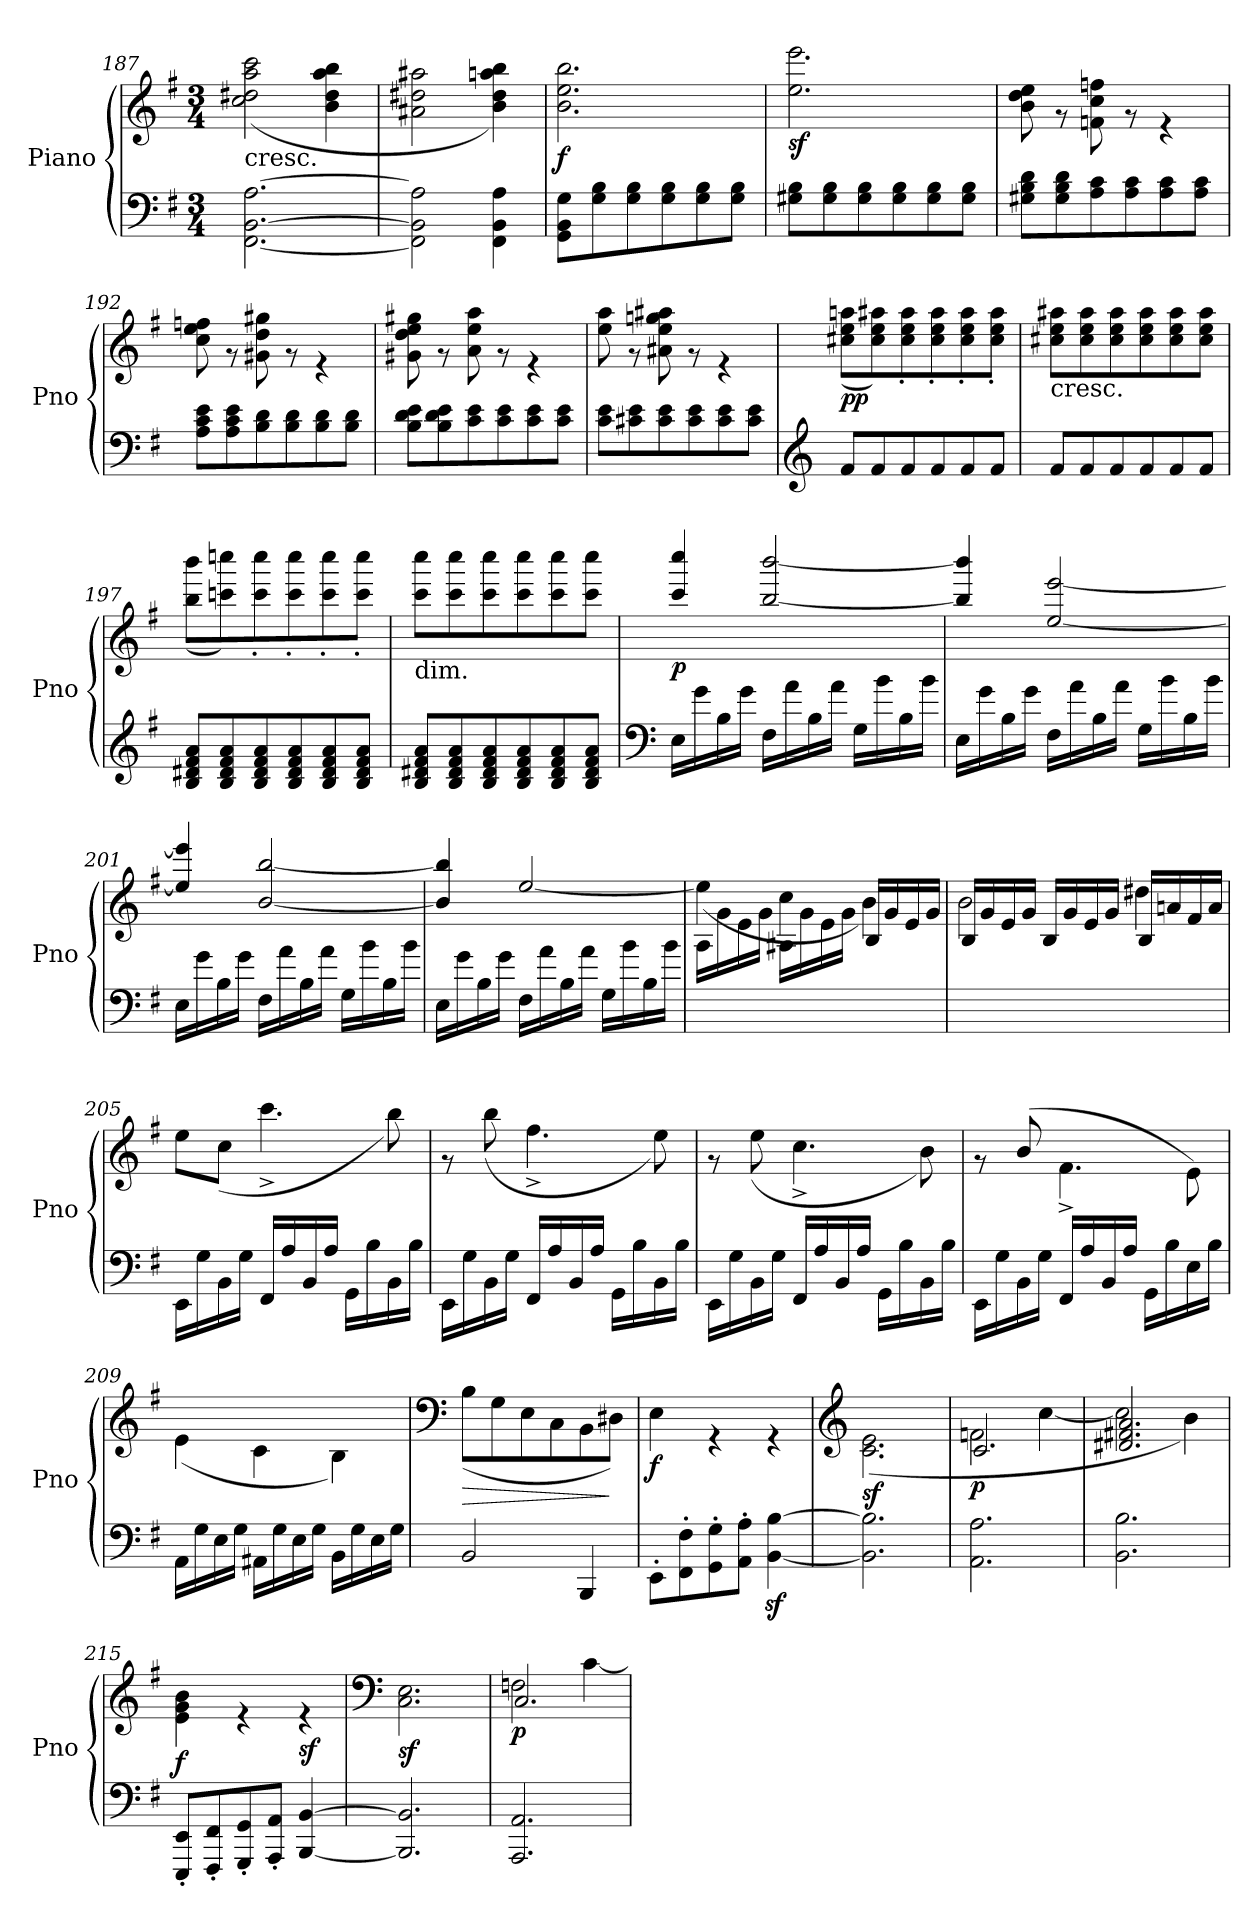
**kern	**kern	**dynam
*part1	*part1	*part1
*staff2	*staff1	*staff1/2
*I"Piano	*	*
*I'Pno	*	*
*clefF4	*clefG2	*
*k[f#]	*k[f#]	*
*M3/4	*M3/4	*
=187	=187	=187
*	*^	*
!	!LO:TX:b:t=cresc.	!	!
[2.FF#\ [2.BB\ [2.A\	2.ryy	(<2cc\ 2dd#X\ 2aa\ 2ccc\	.
.	.	4b\ 4dd#\ 4aa\ 4bb\	.
!!LO:LB:g=z	!!
=188	=188	=188	=188
2FF#\] 2BB\] 2A\]	2.ryy	2a#X\ 2dd#X\ 2aa#X\	.
4FF#\ 4BB\ 4A\	.	4b\ 4dd#\ 4aan\ 4bb\)	.
=189	=189	=189	=189
!	!	!	!LO:DY:b
8GG\ 8BB\ 8G\L	2.ryy	2.b\ 2.ee\ 2.bb\	f
8G\ 8B\	.	.	.
8G\ 8B\	.	.	.
8G\ 8B\	.	.	.
8G\ 8B\	.	.	.
8G\ 8B\J	.	.	.
=190	=190	=190	=190
!	!	!	!LO:DY:b
8G#X\ 8B\L	2.ryy	2.ee\ 2.eee\	sf
8G#\ 8B\	.	.	.
8G#\ 8B\	.	.	.
8G#\ 8B\	.	.	.
8G#\ 8B\	.	.	.
8G#\ 8B\J	.	.	.
=191	=191	=191	=191
8G#X\ 8B\ 8d\L	2.ryy	8b\ 8dd\ 8ee\	.
8G#\ 8B\ 8d\	.	8r	.
8A\ 8c\	.	8fn\ 8cc\ 8ffn\	.
8A\ 8c\	.	8r	.
8A\ 8c\	.	4r	.
8A\ 8c\J	.	.	.
=192	=192	=192	=192
8A\ 8c\ 8e\L	2.ryy	8cc\ 8ee\ 8ffn\	.
8A\ 8c\ 8e\	.	8r	.
8B\ 8d\	.	8g#X\ 8dd\ 8gg#X\	.
8B\ 8d\	.	8r	.
8B\ 8d\	.	4r	.
8B\ 8d\J	.	.	.
=193	=193	=193	=193
8B\ 8d\ 8e\L	2.ryy	8g#X\ 8dd\ 8ee\ 8gg#X\	.
8B\ 8d\ 8e\	.	8r	.
8c\ 8e\	.	8a\ 8ee\ 8aa\	.
8c\ 8e\	.	8r	.
8c\ 8e\	.	4r	.
8c\ 8e\J	.	.	.
!!LO:PB:g=z	!!
=194	=194	=194	=194
8c\ 8e\L	2.ryy	8ee\ 8aa\	.
8c#X\ 8e\	.	8r	.
8c#\ 8e\	.	8a#X\ 8ee\ 8ggn\ 8aa#X\	.
8c#\ 8e\	.	8r	.
8c#\ 8e\	.	4r	.
8c#\ 8e\J	.	.	.
=195	=195	=195	=195
*clefG2	*	*	*
!	!	!	!LO:DY:b
8f#/L	2.ryy	(<8cc#X\ 8ee\ 8aan\L	pp
8f#/	.	8cc#\ 8ee\ 8aa#X\)	.
8f#/	.	8cc#\' 8ee\' 8aa#\'	.
8f#/	.	8cc#\' 8ee\' 8aa#\'	.
8f#/	.	8cc#\' 8ee\' 8aa#\'	.
8f#/J	.	8cc#\' 8ee\' 8aa#\'J	.
=196	=196	=196	=196
!	!LO:TX:b:t=cresc.	!	!
8f#/L	2.ryy	8cc#X\ 8ee\ 8aa#X\L	.
8f#/	.	8cc#\ 8ee\ 8aa#\	.
8f#/	.	8cc#\ 8ee\ 8aa#\	.
8f#/	.	8cc#\ 8ee\ 8aa#\	.
8f#/	.	8cc#\ 8ee\ 8aa#\	.
8f#/J	.	8cc#\ 8ee\ 8aa#\J	.
=197	=197	=197	=197
8B/ 8d#X/ 8f#/ 8a/L	2.ryy	(<8bb\ 8bbb\L	.
8B/ 8d#/ 8f#/ 8a/	.	8cccn\ 8ccccn\)	.
8B/ 8d#/ 8f#/ 8a/	.	8ccc\' 8cccc\'	.
8B/ 8d#/ 8f#/ 8a/	.	8ccc\' 8cccc\'	.
8B/ 8d#/ 8f#/ 8a/	.	8ccc\' 8cccc\'	.
8B/ 8d#/ 8f#/ 8a/J	.	8ccc\' 8cccc\'J	.
!!LO:LB:g=z	!!
=198	=198	=198	=198
!	!LO:TX:b:t=dim.	!	!
8B/ 8d#X/ 8f#/ 8a/L	2.ryy	8ccc\ 8cccc\L	.
8B/ 8d#/ 8f#/ 8a/	.	8ccc\ 8cccc\	.
8B/ 8d#/ 8f#/ 8a/	.	8ccc\ 8cccc\	.
8B/ 8d#/ 8f#/ 8a/	.	8ccc\ 8cccc\	.
8B/ 8d#/ 8f#/ 8a/	.	8ccc\ 8cccc\	.
8B/ 8d#/ 8f#/ 8a/J	.	8ccc\ 8cccc\J	.
=199	=199	=199	=199
*clefF4	*	*	*
!	!	!	!LO:DY:b
16E\LL	2.ryy	4ccc/ 4cccc/	p
16g\	.	.	.
16B\	.	.	.
16g\JJ	.	.	.
16F#\LL	.	[2bb/ [2bbb/	.
16a\	.	.	.
16B\	.	.	.
16a\JJ	.	.	.
16G\LL	.	.	.
16b\	.	.	.
16B\	.	.	.
16b\JJ	.	.	.
=200	=200	=200	=200
16E\LL	2.ryy	4bb/] 4bbb/]	.
16g\	.	.	.
16B\	.	.	.
16g\JJ	.	.	.
16F#\LL	.	[2ee/ [2eee/	.
16a\	.	.	.
16B\	.	.	.
16a\JJ	.	.	.
16G\LL	.	.	.
16b\	.	.	.
16B\	.	.	.
16b\JJ	.	.	.
!!LO:LB:g=z	!!
=201	=201	=201	=201
16E\LL	2.ryy	4ee/] 4eee/]	.
16g\	.	.	.
16B\	.	.	.
16g\JJ	.	.	.
16F#\LL	.	[2b/ [2bb/	.
16a\	.	.	.
16B\	.	.	.
16a\JJ	.	.	.
16G\LL	.	.	.
16b\	.	.	.
16B\	.	.	.
16b\JJ	.	.	.
=202	=202	=202	=202
16E\LL	2.ryy	4b/] 4bb/]	.
16g\	.	.	.
16B\	.	.	.
16g\JJ	.	.	.
16F#\LL	.	[2ee/	.
16a\	.	.	.
16B\	.	.	.
16a\JJ	.	.	.
16G\LL	.	.	.
16b\	.	.	.
16B\	.	.	.
16b\JJ	.	.	.
=203	=203	=203	=203
*	*	*^	*
2.ryy	2.ryy	(<4ee\]	16A\LL	.
.	.	.	16g\	.
.	.	.	16e\	.
.	.	.	16g\JJ	.
.	.	4cc\	16A#X\LL	.
.	.	.	16g\	.
.	.	.	16e\	.
.	.	.	16g\JJ	.
.	.	4b\)	16B/LL	.
.	.	.	16g/	.
.	.	.	16e/	.
.	.	.	16g/JJ	.
!!LO:LB:g=z	!!	!!
=204	=204	=204	=204	=204
2.ryy	2.ryy	2b\	16B/LL	.
.	.	.	16g/	.
.	.	.	16e/	.
.	.	.	16g/JJ	.
.	.	.	16B/LL	.
.	.	.	16g/	.
.	.	.	16e/	.
.	.	.	16g/JJ	.
.	.	4dd#X\	16B/LL	.
.	.	.	16an/	.
.	.	.	16f#/	.
.	.	.	16a/JJ	.
*	*	*v	*v	*
=205	=205	=205	=205
16EE\LL	2.ryy	8ee\L	.
16G\	.	.	.
16BB\	.	(<8cc\J	.
16G\JJ	.	.	.
16FF#/LL	.	4.ccc^\	.
16A/	.	.	.
16BB/	.	.	.
16A/JJ	.	.	.
16GG\LL	.	.	.
16B\	.	.	.
16BB\	.	8bb\)	.
16B\JJ	.	.	.
=206	=206	=206	=206
16EE\LL	2.ryy	8r	.
16G\	.	.	.
16BB\	.	(<8bb\	.
16G\JJ	.	.	.
16FF#/LL	.	4.ff#^\	.
16A/	.	.	.
16BB/	.	.	.
16A/JJ	.	.	.
16GG\LL	.	.	.
16B\	.	.	.
16BB\	.	8ee\)	.
16B\JJ	.	.	.
!!LO:LB:g=z	!!
=207	=207	=207	=207
16EE\LL	2.ryy	8r	.
16G\	.	.	.
16BB\	.	(<8ee\	.
16G\JJ	.	.	.
16FF#/LL	.	4.cc^\	.
16A/	.	.	.
16BB/	.	.	.
16A/JJ	.	.	.
16GG\LL	.	.	.
16B\	.	.	.
16BB\	.	8b\)	.
16B\JJ	.	.	.
=208	=208	=208	=208
16EE\LL	2.ryy	8r	.
16G\	.	.	.
16BB\	.	(>8b/	.
16G\JJ	.	.	.
16FF#/LL	.	4.f#^\	.
16A/	.	.	.
16BB/	.	.	.
16A/JJ	.	.	.
16GG\LL	.	.	.
16B\	.	.	.
16E\	.	8e\)	.
16B\JJ	.	.	.
=209	=209	=209	=209
16AA\LL	2.ryy	(<4e\	.
16G\	.	.	.
16E\	.	.	.
16G\JJ	.	.	.
16AA#X\LL	.	4c\	.
16G\	.	.	.
16E\	.	.	.
16G\JJ	.	.	.
16BB\LL	.	4B\)	.
16G\	.	.	.
16E\	.	.	.
16G\JJ	.	.	.
=210	=210	=210	=210
*	*clefF4	*	*
!	!	!	!LO:HP:b
2BB/	2.ryy	(<8B\L	>
.	.	8G\	.
.	.	8E\	.
.	.	8C\	.
4BBB/	.	8BB\	.
.	.	8D#X\J)	]
!!LO:PB:g=z	!!
=211	=211	=211	=211
!	!	!	!LO:DY:b
8EE'\L	2.ryy	4E\	f
8FF#\' 8F#\'	.	.	.
8GG\' 8G\'	.	4r	.
8AA\' 8A\'J	.	.	.
[4BB\z< [4B\z<	.	4r	.
=212	=212	=212	=212
*	*clefG2	*	*
!	!	!	!LO:DY:b
2.BB\] 2.B\]	2.ryy	(>2.c\ 2.e\	sf
=213	=213	=213	=213
*	*	*^	*
!	!	!	!	!LO:DY:b
2.AA\ 2.A\	2.ryy	2fn\	2.c/	p
.	.	[4cc\	.	.
=214	=214	=214	=214	=214
2.BB\ 2.B\	2.ryy	2cc\]	2.d#X/ 2.f#X/ 2.a/	.
.	.	4b\)	.	.
*	*	*v	*v	*
=215	=215	=215	=215
!	!	!	!LO:DY:b
8EEE/' 8EE/'L	2.ryy	4e\ 4g\ 4b\	f
8FFF#/' 8FF#/'	.	.	.
8GGG/' 8GG/'	.	4r	.
8AAA/' 8AA/'J	.	.	.
!	!	!	!LO:DY:b
[4BBB/ [4BB/	.	4r	sf
=216	=216	=216	=216
*	*clefF4	*	*
!	!	!	!LO:DY:b
2.BBB/] 2.BB/]	2.ryy	2.C\ 2.E\	sf
=217	=217	=217	=217
*	*	*^	*
!	!	!	!	!LO:DY:b
2.AAA/ 2.AA/	2.ryy	2Fn\	2.C/	p
.	.	[4c\	.	.
*	*v	*v	*v	*
=	=	=
*-	*-	*-
